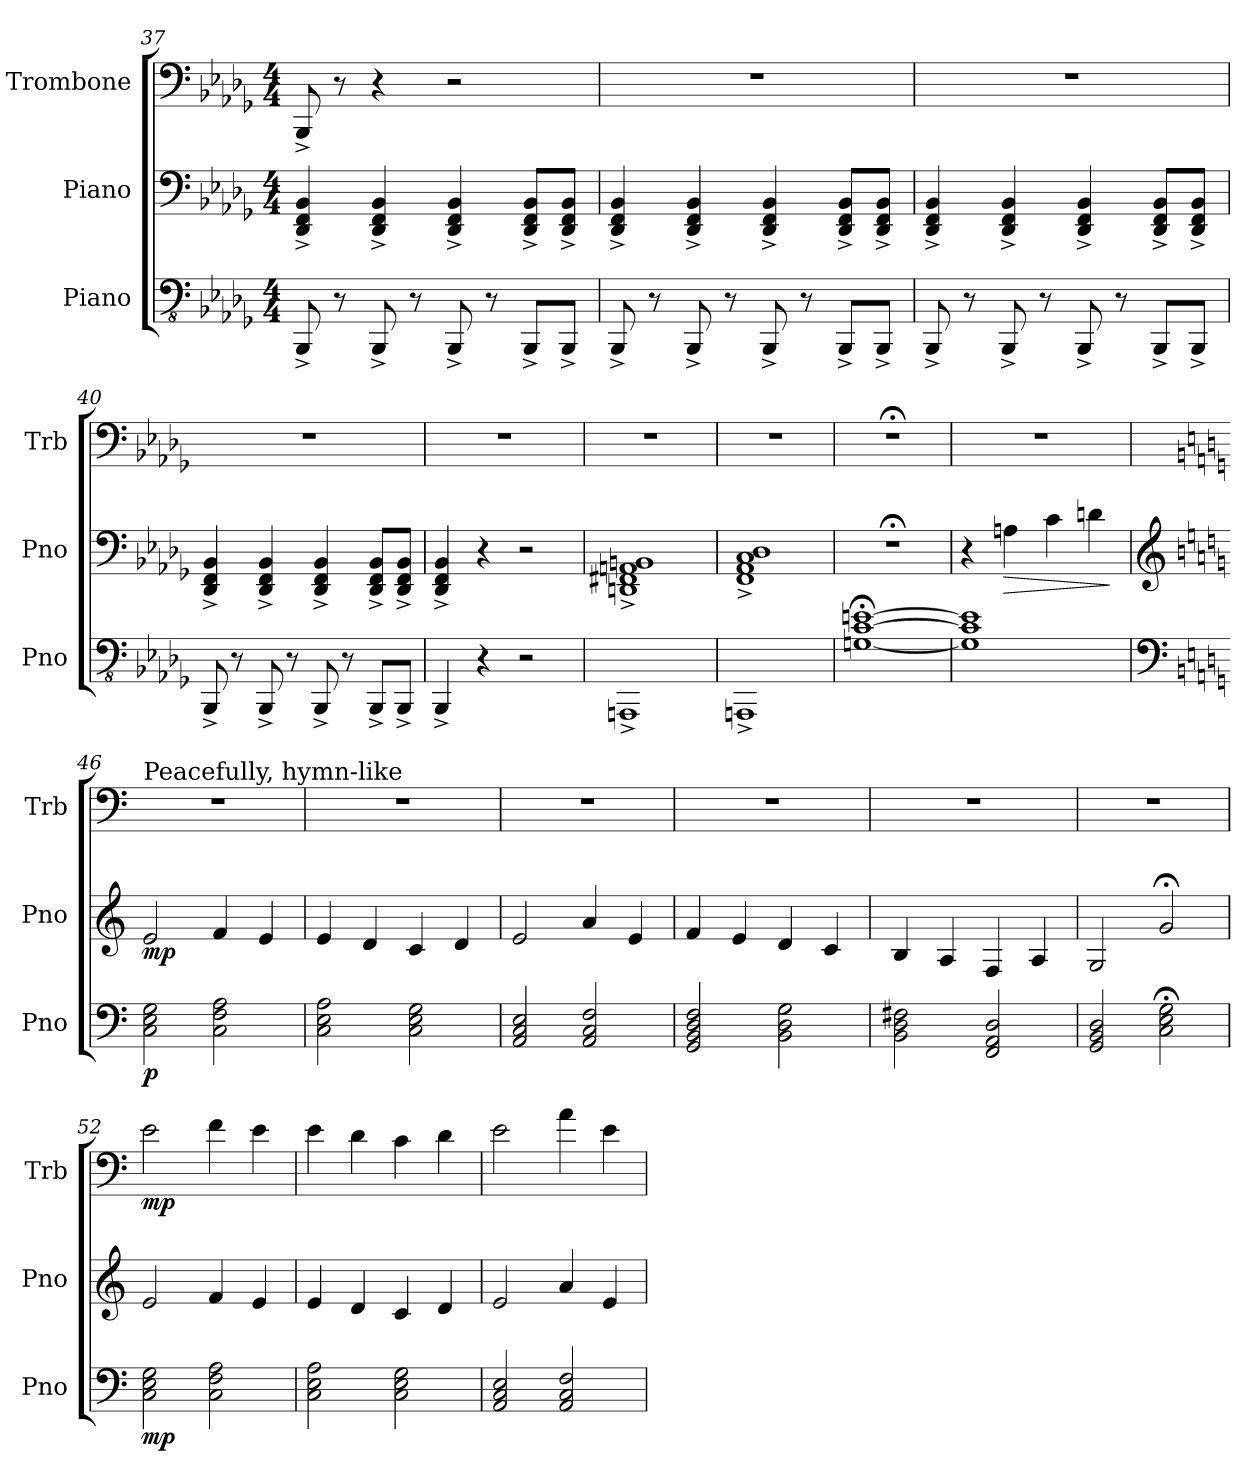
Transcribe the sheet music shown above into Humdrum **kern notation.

**kern	**dynam	**kern	**dynam	**kern	**dynam
*part3	*part3	*part2	*part2	*part1	*part1
*staff3	*staff3	*staff2	*staff2	*staff1	*staff1
*I"Piano	*	*I"Piano	*	*I"Trombone	*
*I'Pno	*	*I'Pno	*	*I'Trb	*
!!LO:LB:g=z
*clefFv4	*	*clefF4	*	*clefF4	*
*k[b-e-a-d-g-]	*	*k[b-e-a-d-g-]	*	*k[b-e-a-d-g-]	*
*M4/4	*	*M4/4	*	*M4/4	*
=37	=37	=37	=37	=37	=37
8BBBB-^/	.	4DD-/^ 4FF/^ 4BB-/^	.	8BBB-^/	.
8r	.	.	.	8r	.
8BBBB-^/	.	4DD-/^ 4FF/^ 4BB-/^	.	4r	.
8r	.	.	.	.	.
8BBBB-^/	.	4DD-/^ 4FF/^ 4BB-/^	.	2r	.
8r	.	.	.	.	.
8BBBB-^/L	.	8DD-/^ 8FF/^ 8BB-/^L	.	.	.
8BBBB-^/J	.	8DD-/^ 8FF/^ 8BB-/^J	.	.	.
=38	=38	=38	=38	=38	=38
8BBBB-^/	.	4DD-/^ 4FF/^ 4BB-/^	.	1r	.
8r	.	.	.	.	.
8BBBB-^/	.	4DD-/^ 4FF/^ 4BB-/^	.	.	.
8r	.	.	.	.	.
8BBBB-^/	.	4DD-/^ 4FF/^ 4BB-/^	.	.	.
8r	.	.	.	.	.
8BBBB-^/L	.	8DD-/^ 8FF/^ 8BB-/^L	.	.	.
8BBBB-^/J	.	8DD-/^ 8FF/^ 8BB-/^J	.	.	.
=39	=39	=39	=39	=39	=39
8BBBB-^/	.	4DD-/^ 4FF/^ 4BB-/^	.	1r	.
8r	.	.	.	.	.
8BBBB-^/	.	4DD-/^ 4FF/^ 4BB-/^	.	.	.
8r	.	.	.	.	.
8BBBB-^/	.	4DD-/^ 4FF/^ 4BB-/^	.	.	.
8r	.	.	.	.	.
8BBBB-^/L	.	8DD-/^ 8FF/^ 8BB-/^L	.	.	.
8BBBB-^/J	.	8DD-/^ 8FF/^ 8BB-/^J	.	.	.
=40	=40	=40	=40	=40	=40
8BBBB-^/	.	4DD-/^ 4FF/^ 4BB-/^	.	1r	.
8r	.	.	.	.	.
8BBBB-^/	.	4DD-/^ 4FF/^ 4BB-/^	.	.	.
8r	.	.	.	.	.
8BBBB-^/	.	4DD-/^ 4FF/^ 4BB-/^	.	.	.
8r	.	.	.	.	.
8BBBB-^/L	.	8DD-/^ 8FF/^ 8BB-/^L	.	.	.
8BBBB-^/J	.	8DD-/^ 8FF/^ 8BB-/^J	.	.	.
!!LO:PB:g=z
=41	=41	=41	=41	=41	=41
4BBBB-^/	.	4DD-/^ 4FF/^ 4BB-/^	.	1r	.
4r	.	4r	.	.	.
2r	.	2r	.	.	.
=42	=42	=42	=42	=42	=42
1AAAAn^	.	1DDn^ 1FF#X^ 1AAn^ 1BBn^	.	1r	.
=43	=43	=43	=43	=43	=43
1AAAAn^	.	1FF^ 1AA-^ 1C^ 1D-^	.	1r	.
=44	=44	=44	=44	=44	=44
[1GGn;< [1C;< [1En;<	.	1r;<	.	1r;<	.
=45	=45	=45	=45	=45	=45
1GG] 1C] 1E]	.	4r	.	1r	.
!	!	!	!LO:HP:b	!	!
.	.	4An\	>	.	.
.	.	4c\	.	.	.
.	.	4dn\	.	.	.
.	.	.	]	.	.
=46	=46	=46	=46	=46	=46
*clefF4	*	*clefG2	*	*	*
*k[]	*	*k[]	*	*k[]	*
!	!	!	!	!LO:TX:a:t=Peacefully, hymn-like	!
!	!LO:DY:b	!	!LO:DY:b	!	!
2C\ 2E\ 2G\	p	2e/	mp	1r	.
2C\ 2F\ 2A\	.	4f/	.	.	.
.	.	4e/	.	.	.
=47	=47	=47	=47	=47	=47
2C\ 2E\ 2A\	.	4e/	.	1r	.
.	.	4d/	.	.	.
2C\ 2E\ 2G\	.	4c/	.	.	.
.	.	4d/	.	.	.
=48	=48	=48	=48	=48	=48
2AA/ 2C/ 2E/	.	2e/	.	1r	.
2AA/ 2C/ 2F/	.	4a/	.	.	.
.	.	4e/	.	.	.
!!LO:LB:g=z
=49	=49	=49	=49	=49	=49
2GG/ 2BB/ 2D/ 2F/	.	4f/	.	1r	.
.	.	4e/	.	.	.
2BB\ 2D\ 2G\	.	4d/	.	.	.
.	.	4c/	.	.	.
=50	=50	=50	=50	=50	=50
2BB\ 2D\ 2F#X\	.	4B/	.	1r	.
.	.	4A/	.	.	.
2FF/ 2AA/ 2D/	.	4F/	.	.	.
.	.	4A/	.	.	.
=51	=51	=51	=51	=51	=51
2GG/ 2BB/ 2D/	.	2G/	.	1r	.
2C\;<Z 2E\;<Z 2G\;<Z	.	2g;<Z/	.	.	.
=52	=52	=52	=52	=52	=52
!	!LO:DY:b	!	!	!	!LO:DY:b
2C\ 2E\ 2G\	mp	2e/	.	2e\	mp
2C\ 2F\ 2A\	.	4f/	.	4f\	.
.	.	4e/	.	4e\	.
=53	=53	=53	=53	=53	=53
2C\ 2E\ 2A\	.	4e/	.	4e\	.
.	.	4d/	.	4d\	.
2C\ 2E\ 2G\	.	4c/	.	4c\	.
.	.	4d/	.	4d\	.
=54	=54	=54	=54	=54	=54
2AA/ 2C/ 2E/	.	2e/	.	2e\	.
2AA/ 2C/ 2F/	.	4a/	.	4a\	.
.	.	4e/	.	4e\	.
=	=	=	=	=	=
*-	*-	*-	*-	*-	*-
